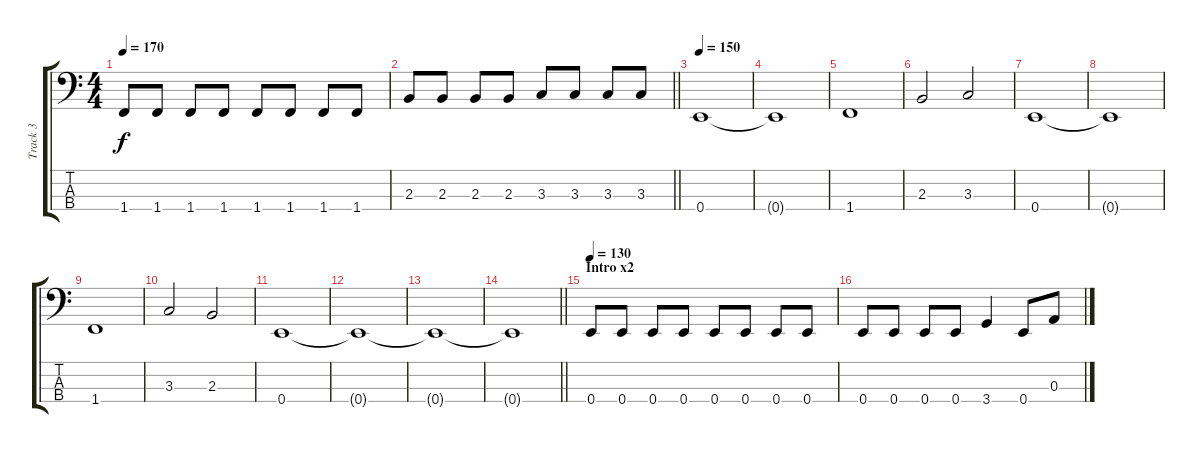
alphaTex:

\track ("Track 3" "Track 3") {instrument electricbassfinger}
\staff {score tabs}
\tuning (G2 D2 A1 E1) {hide}
\ts (4 4)
\tempo 170
\clef f4
\ks c
1.4.8{dy f} 1.4.8 1.4.8 1.4.8 1.4.8 1.4.8 1.4.8 1.4.8 |
\barLineRight lightlight
2.3.8 2.3.8 2.3.8 2.3.8 3.3.8 3.3.8 3.3.8 3.3.8 |
\section ("" "")
\tempo 150
0.4.1 |
0.4{t}.1 |
1.4.1 |
2.3.2 3.3.2 |
0.4.1 |
0.4{t}.1 |
1.4.1 |
3.3.2 2.3.2 |
0.4.1 |
0.4{t}.1 |
0.4{t}.1 |
\barLineRight lightlight
0.4{t}.1 |
\section ("" "Intro x2")
\tempo 130
0.4.8 0.4.8 0.4.8 0.4.8 0.4.8 0.4.8 0.4.8 0.4.8 |
0.4.8 0.4.8 0.4.8 0.4.8 3.4.4 0.4.8 0.3.8
